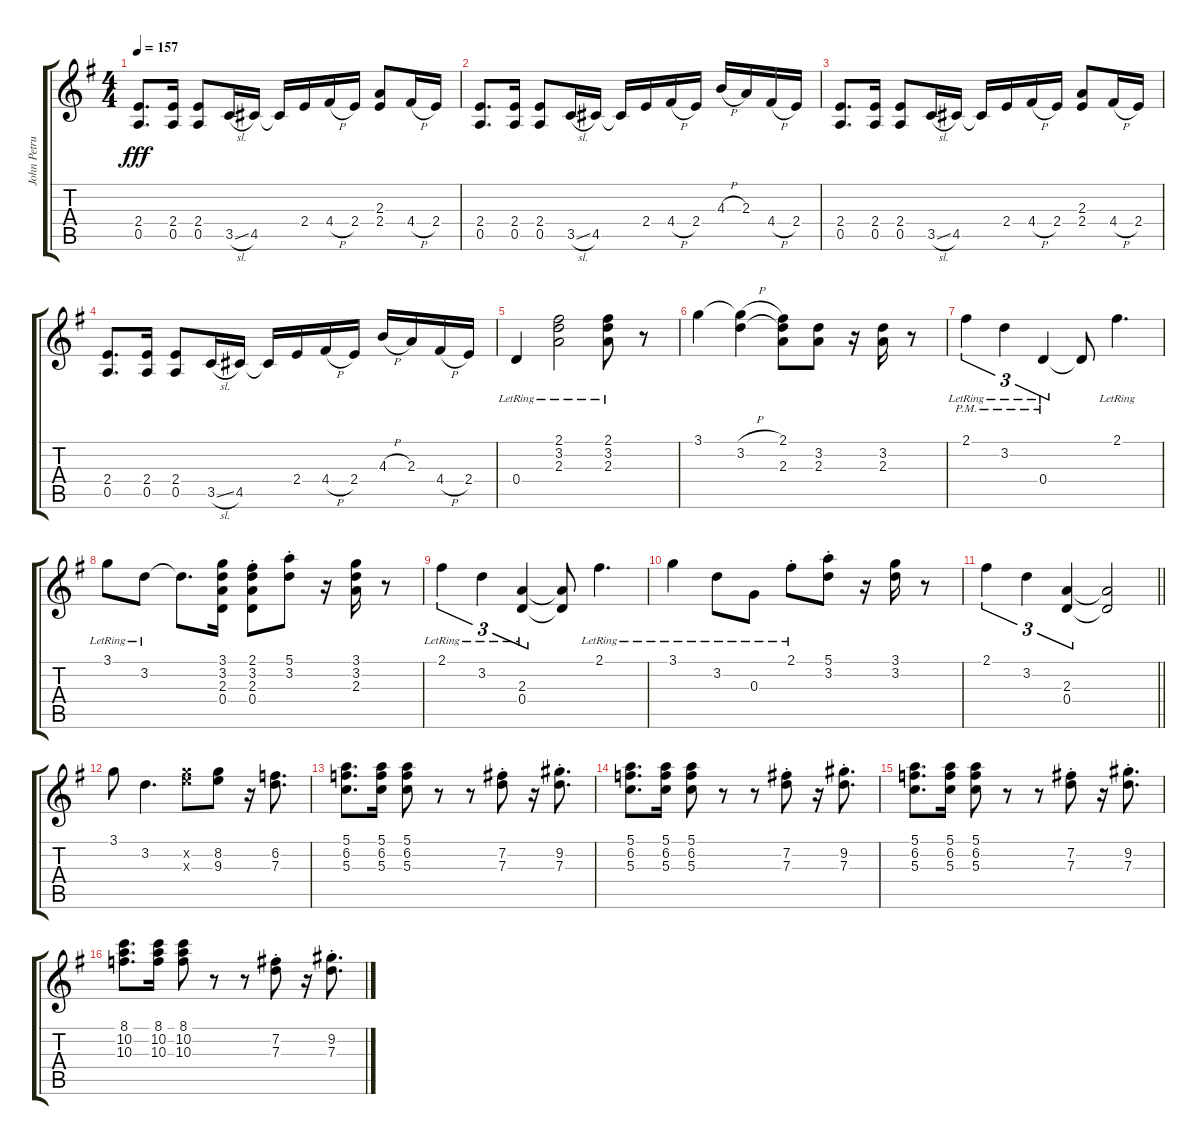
\track ("John Petrucci" "John Petru") {instrument overdrivenguitar}
\staff {score tabs}
\tuning (E4 B3 G3 D3 A2 E2) {hide}
\ts (4 4)
\tempo 157
\clef g2
\ks g
(2.4 0.5).8{d dy fff} (2.4 0.5).16 (2.4 0.5).8 3.5{sl}.16 4.5.16 4.5{t}.16 2.4.16 4.4{h}.16 2.4.16 (2.3 2.4).8 4.4{h}.16 2.4.16 |
(2.4 0.5).8{d} (2.4 0.5).16 (2.4 0.5).8 3.5{sl}.16 4.5.16 4.5{t}.16 2.4.16 4.4{h}.16 2.4.16 4.3{h}.16 2.3.16 4.4{h}.16 2.4.16 |
(2.4 0.5).8{d} (2.4 0.5).16 (2.4 0.5).8 3.5{sl}.16 4.5.16 4.5{t}.16 2.4.16 4.4{h}.16 2.4.16 (2.3 2.4).8 4.4{h}.16 2.4.16 |
(2.4 0.5).8{d} (2.4 0.5).16 (2.4 0.5).8 3.5{sl}.16 4.5.16 4.5{t}.16 2.4.16 4.4{h}.16 2.4.16 4.3{h}.16 2.3.16 4.4{h}.16 2.4.16 |
0.4{lr}.4 (2.1{lr} 3.2{lr} 2.3{lr}).2 (2.1{lr} 3.2{lr} 2.3{lr}).8 r.8 |
3.1.4 (3.1{h t} 3.2).4 (2.1 3.2{t} 2.3).8 (3.2 2.3).8 r.16 (3.2 2.3).16 r.8 |
2.1{pm lr}.4{tu (3 2)} 3.2{pm lr}.4{tu (3 2)} 0.4{pm lr}.4{tu (3 2)} 0.4{t}.8 2.1{lr}.4{d} |
3.1{lr}.8 3.2{lr}.8 3.2{t}.8{d} (3.1 3.2 2.3 0.4).16 (2.1{st} 3.2{st} 2.3{st} 0.4{st}).8 (5.1{st} 3.2{st}).8 r.16 (3.1 3.2 2.3).16 r.8 |
2.1{lr}.4{tu (3 2)} 3.2{lr}.4{tu (3 2)} (2.3{lr} 0.4{lr}).4{tu (3 2)} (2.3{t} 0.4{t}).8 2.1{lr}.4{d} |
3.1{lr}.4 3.2{lr}.8 0.3{lr}.8 2.1{st lr}.8 (5.1{st} 3.2{st}).8 r.16 (3.1 3.2).16 r.8 |
\barLineRight lightlight
2.1.4{tu (3 2)} 3.2.4{tu (3 2)} (2.3 0.4).4{tu (3 2)} (2.3{t} 0.4{t}).2 |
3.1.8 3.2.4{d} (8.2{x} 9.3{x}).8 (8.2 9.3).8 r.16 (6.2 7.3).8{d} |
(5.1 6.2 5.3).8{d} (5.1 6.2 5.3).16 (5.1 6.2 5.3).8 r.8 r.8 (7.2{st} 7.3{st}).8 r.16 (9.2{st} 7.3{st}).8{d} |
(5.1 6.2 5.3).8{d} (5.1 6.2 5.3).16 (5.1 6.2 5.3).8 r.8 r.8 (7.2{st} 7.3{st}).8 r.16 (9.2{st} 7.3{st}).8{d} |
(5.1 6.2 5.3).8{d} (5.1 6.2 5.3).16 (5.1 6.2 5.3).8 r.8 r.8 (7.2{st} 7.3{st}).8 r.16 (9.2{st} 7.3{st}).8{d} |
(8.1 10.2 10.3).8{d} (8.1 10.2 10.3).16 (8.1 10.2 10.3).8 r.8 r.8 (7.2{st} 7.3{st}).8 r.16 (9.2{st} 7.3{st}).8{d}
